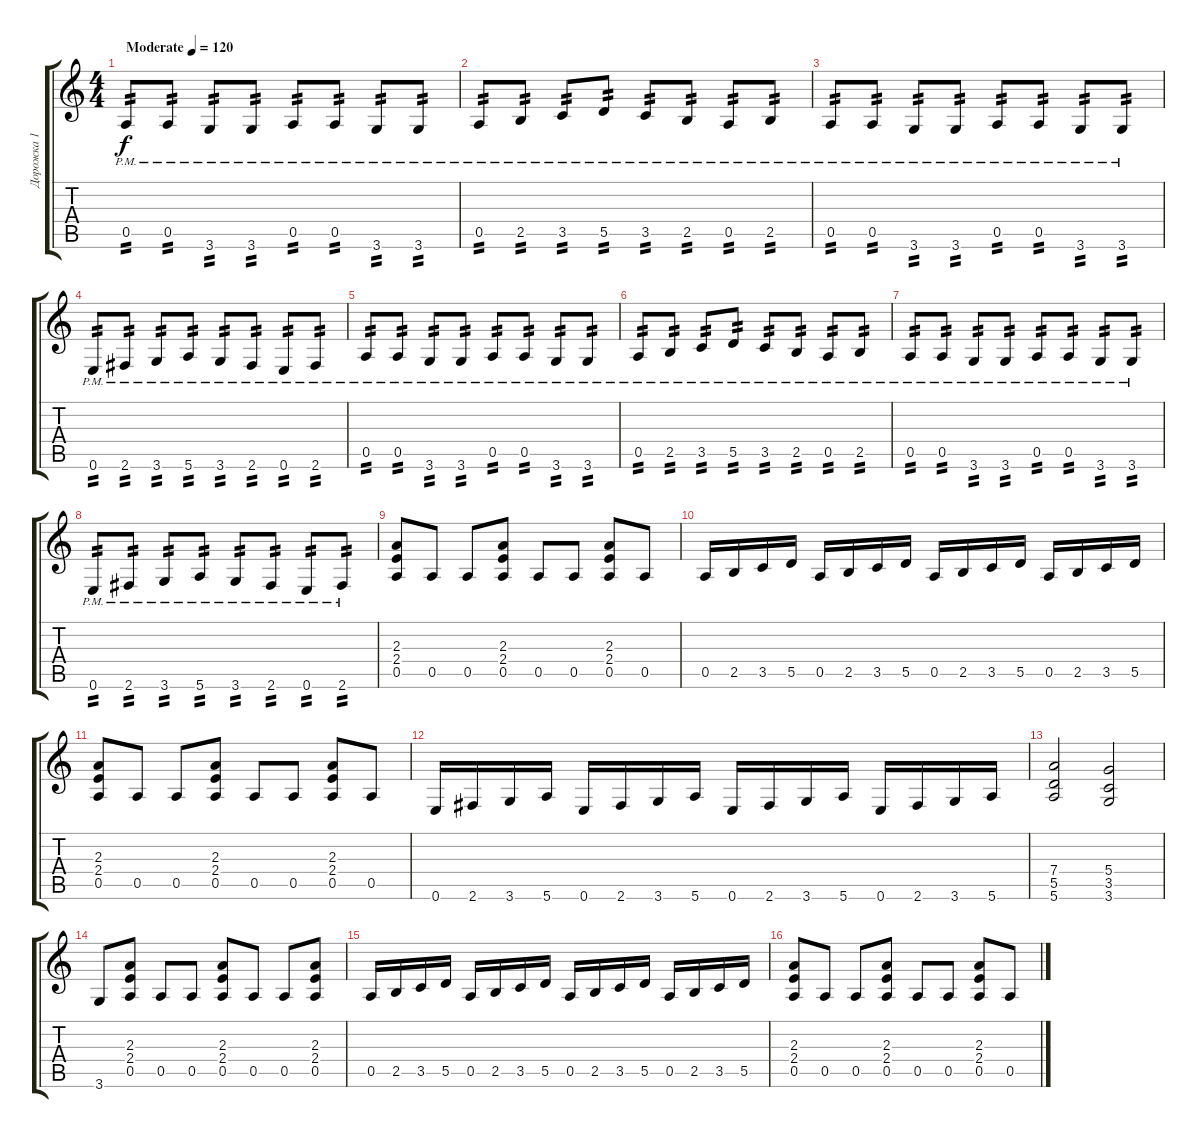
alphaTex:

\track ("Дорожка 1" "Дорожка 1") {solo instrument distortionguitar}
\staff {score tabs}
\tuning (E4 B3 G3 D3 A2 E2) {hide}
\ts (4 4)
\tempo (120 "Moderate")
\clef g2
\ks c
0.5{pm}.8{tp 2 dy f instrument distortionguitar} 0.5{pm}.8{tp 2} 3.6{pm}.8{tp 2} 3.6{pm}.8{tp 2} 0.5{pm}.8{tp 2} 0.5{pm}.8{tp 2} 3.6{pm}.8{tp 2} 3.6{pm}.8{tp 2} |
0.5{pm}.8{tp 2} 2.5{pm}.8{tp 2} 3.5{pm}.8{tp 2} 5.5{pm}.8{tp 2} 3.5{pm}.8{tp 2} 2.5{pm}.8{tp 2} 0.5{pm}.8{tp 2} 2.5{pm}.8{tp 2} |
0.5{pm}.8{tp 2} 0.5{pm}.8{tp 2} 3.6{pm}.8{tp 2} 3.6{pm}.8{tp 2} 0.5{pm}.8{tp 2} 0.5{pm}.8{tp 2} 3.6{pm}.8{tp 2} 3.6{pm}.8{tp 2} |
0.6{pm}.8{tp 2} 2.6{pm}.8{tp 2} 3.6{pm}.8{tp 2} 5.6{pm}.8{tp 2} 3.6{pm}.8{tp 2} 2.6{pm}.8{tp 2} 0.6{pm}.8{tp 2} 2.6{pm}.8{tp 2} |
0.5{pm}.8{tp 2} 0.5{pm}.8{tp 2} 3.6{pm}.8{tp 2} 3.6{pm}.8{tp 2} 0.5{pm}.8{tp 2} 0.5{pm}.8{tp 2} 3.6{pm}.8{tp 2} 3.6{pm}.8{tp 2} |
0.5{pm}.8{tp 2} 2.5{pm}.8{tp 2} 3.5{pm}.8{tp 2} 5.5{pm}.8{tp 2} 3.5{pm}.8{tp 2} 2.5{pm}.8{tp 2} 0.5{pm}.8{tp 2} 2.5{pm}.8{tp 2} |
0.5{pm}.8{tp 2} 0.5{pm}.8{tp 2} 3.6{pm}.8{tp 2} 3.6{pm}.8{tp 2} 0.5{pm}.8{tp 2} 0.5{pm}.8{tp 2} 3.6{pm}.8{tp 2} 3.6{pm}.8{tp 2} |
0.6{pm}.8{tp 2} 2.6{pm}.8{tp 2} 3.6{pm}.8{tp 2} 5.6{pm}.8{tp 2} 3.6{pm}.8{tp 2} 2.6{pm}.8{tp 2} 0.6{pm}.8{tp 2} 2.6{pm}.8{tp 2} |
(2.3 2.4 0.5).8 0.5.8 0.5.8 (2.3 2.4 0.5).8 0.5.8 0.5.8 (2.3 2.4 0.5).8 0.5.8 |
0.5.16 2.5.16 3.5.16 5.5.16 0.5.16 2.5.16 3.5.16 5.5.16 0.5.16 2.5.16 3.5.16 5.5.16 0.5.16 2.5.16 3.5.16 5.5.16 |
(2.3 2.4 0.5).8 0.5.8 0.5.8 (2.3 2.4 0.5).8 0.5.8 0.5.8 (2.3 2.4 0.5).8 0.5.8 |
0.6.16 2.6.16 3.6.16 5.6.16 0.6.16 2.6.16 3.6.16 5.6.16 0.6.16 2.6.16 3.6.16 5.6.16 0.6.16 2.6.16 3.6.16 5.6.16 |
(7.4 5.5 5.6).2 (5.4 3.5 3.6).2 |
3.6.8 (2.3 2.4 0.5).8 0.5.8 0.5.8 (2.3 2.4 0.5).8 0.5.8 0.5.8 (2.3 2.4 0.5).8 |
0.5.16 2.5.16 3.5.16 5.5.16 0.5.16 2.5.16 3.5.16 5.5.16 0.5.16 2.5.16 3.5.16 5.5.16 0.5.16 2.5.16 3.5.16 5.5.16 |
(2.3 2.4 0.5).8 0.5.8 0.5.8 (2.3 2.4 0.5).8 0.5.8 0.5.8 (2.3 2.4 0.5).8 0.5.8
